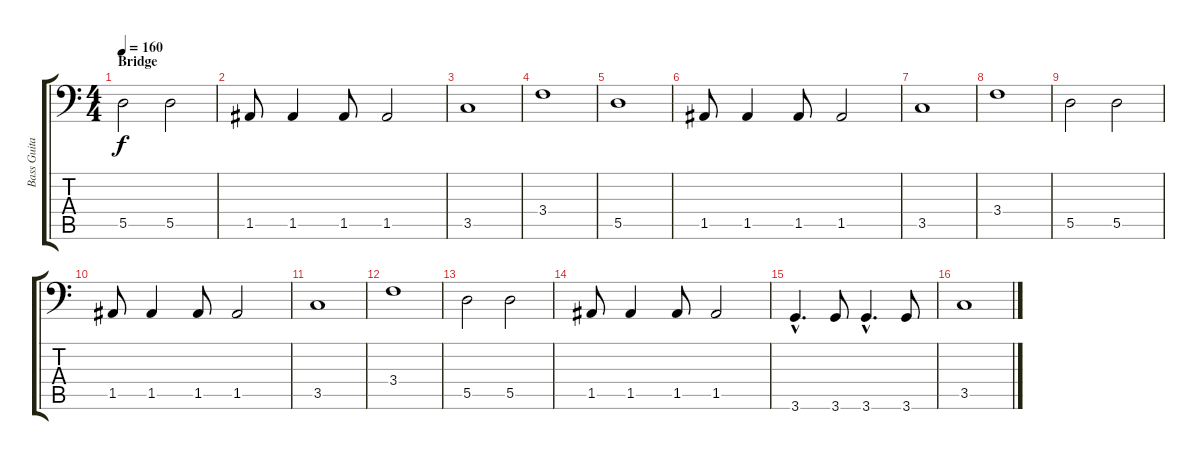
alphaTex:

\track ("Bass Guitar" "Bass Guita") {instrument electricbassfinger}
\staff {score tabs}
\tuning (E3 B2 G2 D2 A1 E1) {hide}
\ts (4 4)
\section ("" "Bridge")
\tempo 160
\clef f4
\ks c
5.5.2{dy f} 5.5.2 |
1.5.8 1.5.4 1.5.8 1.5.2 |
3.5.1 |
3.4.1 |
5.5.1 |
1.5.8 1.5.4 1.5.8 1.5.2 |
3.5.1 |
3.4.1 |
5.5.2 5.5.2 |
1.5.8 1.5.4 1.5.8 1.5.2 |
3.5.1 |
3.4.1 |
5.5.2 5.5.2 |
1.5.8 1.5.4 1.5.8 1.5.2 |
3.6{hac}.4{d} 3.6.8 3.6{hac}.4{d} 3.6.8 |
3.5.1
